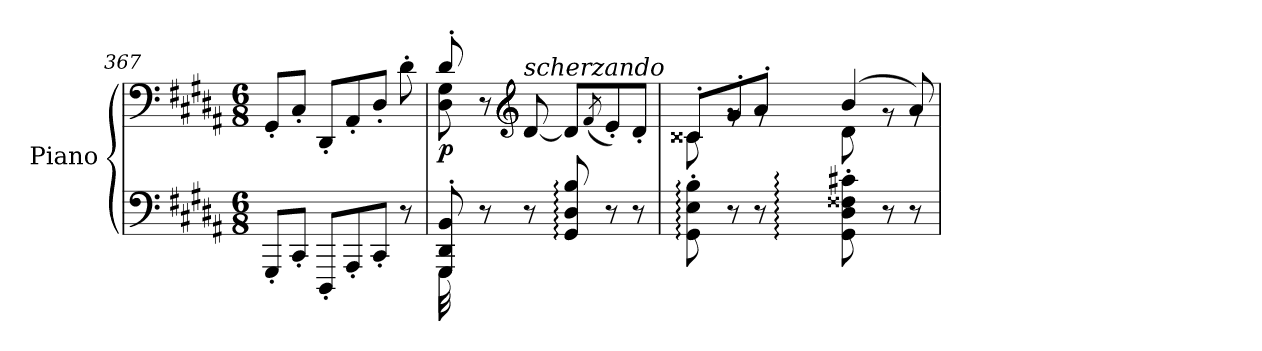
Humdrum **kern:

**kern	**kern	**dynam
*part1	*part1	*part1
*staff2	*staff1	*staff1/2
*I"Piano	*	*
*I'Pno.	*	*
*clefF4	*clefF4	*
*k[f#c#g#d#a#]	*k[f#c#g#d#a#]	*
*M6/8	*M6/8	*
=367	=367	=367
8GGG#'/	8GG#'/	.
8CC#'/J	8C#'/J	.
8DDD#'/L	8DD#'/L	.
8AAA#'/	8AA#'/	.
8CC#'/J	8D#'/J	.
8r	8d#'\	.
=368	=368	=368
*^	*^	*
!	!	!	!	!LO:DY:b
8GGG#/' 8DD#/' 8BB/'	32GGG#!: 32DD#!yy: 32BB!yy:	8d#'/	8D#\ 8G#\	p
.	32rcyy	.	.	.
.	16rcyy	.	.	.
8r	8rAyy	8r	8rCCyy	.
*	*	*clefG2	*	*
!	!	!LO:TX:a:i:t=scherzando	!	!
8r	8rAyy	[8d#/	8rcyy	.
8GG#/ 8D#/ 8B/	32GG#!yy: 32D#!yy: 32B!yy:	8d#/L]	4rcyy	.
.	32rcyy	.	.	.
.	16rcyy	.	.	.
.	.	(8qf#/	.	.
8r	8rAyy	8e'/)	.	.
8r	8rAyy	8d#'/J	8rcyy	.
=369	=369	=369	=369	=369
8GG#\' 8E\' 8B\'	32GG#!yy: 32E!yy: 32B!yy:	8c##X'/L	8c##X\	.
.	32ryy	.	.	.
.	16ryy	.	.	.
8r	8ryy	8g#'/	8rg	.
8r	8ryy	8a#'/J	8rg	.
8GG#\' 8D#\' 8F##X\' 8c#X\'	32GG#!yy: 32D#!yy: 32F##!yy: 32c#!yy:	(4b/	8d#\	.
.	32ryy	.	.	.
.	16ryy	.	.	.
8r	8ryy	.	8rg	.
8r	8ryy	8a#/)	8rg	.
*v	*v	*	*	*
*	*v	*v	*
=	=	=
*-	*-	*-
